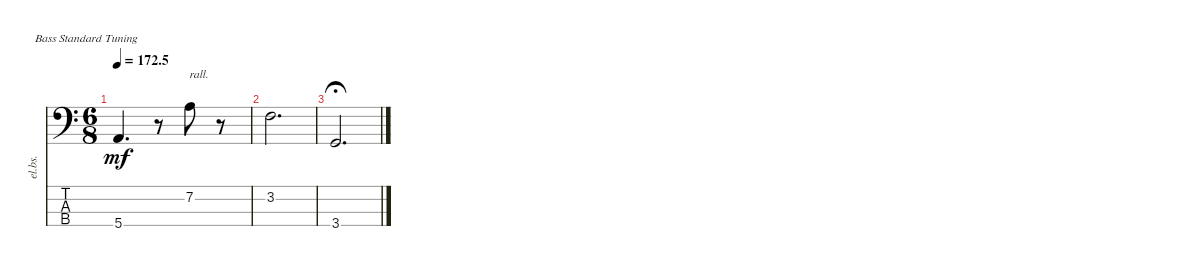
\defaultSystemsLayout 4
\bracketExtendMode nobrackets
\track ("Electric Bass" "el.bs.") {defaultSystemsLayout 6 multiBarRest instrument electricbassfinger}
\staff {score tabs}
\tuning (G2 D2 A1 E1)
\ts (6 8)
\tempo
172.5
\accidentals auto
\clef f4
\ottava regular
\simile none
\ks c
5.4.4{d dy mf beam Up} r.8{beam Down} 7.2.8{txt "rall." beam Down} r.8{beam Down} |
3.2.2{d beam Down} |
3.4.2{d fermata (medium 0.5) beam Up}
